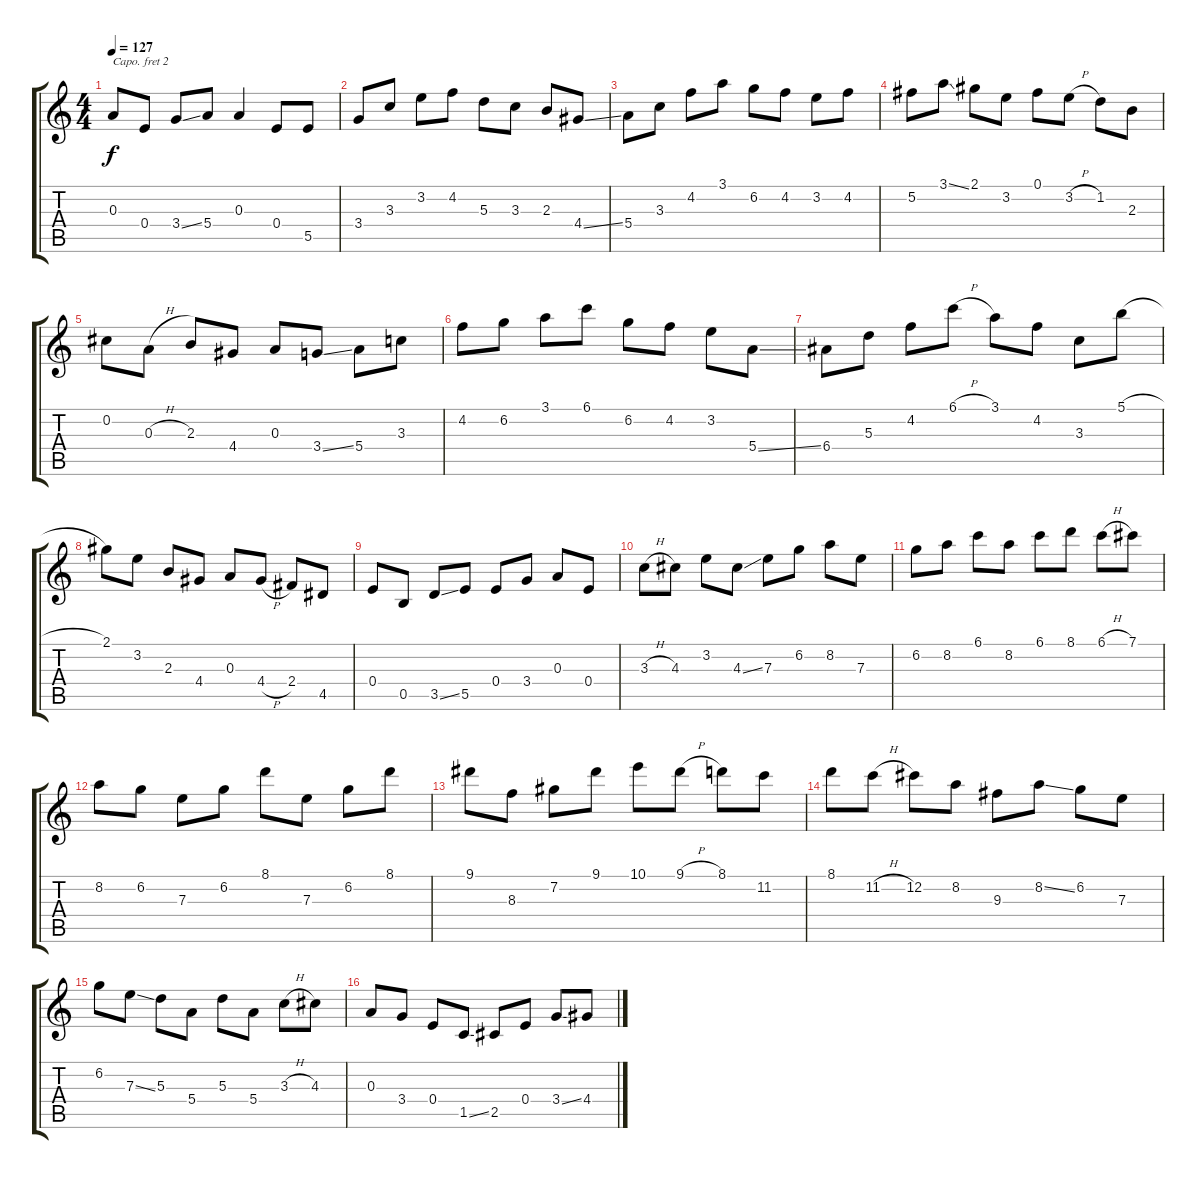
\track "" {instrument electricguitarjazz}
\staff {score tabs}
\capo 2
\tuning (E4 B3 G3 D3 A2 E2) {hide}
\ts (4 4)
\tempo 127
\clef g2
\ks c
0.3.8{dy f} 0.4.8 3.4{ss}.8 5.4.8 0.3.4 0.4.8 5.5.8 |
3.4.8 3.3.8 3.2.8 4.2.8 5.3.8 3.3.8 2.3.8 4.4{ss}.8 |
5.4.8 3.3.8 4.2.8 3.1.8 6.2.8 4.2.8 3.2.8 4.2.8 |
5.2.8 3.1{ss}.8 2.1.8 3.2.8 0.1.8 3.2{h}.8 1.2.8 2.3.8 |
0.2.8 0.3{h}.8 2.3.8 4.4.8 0.3.8 3.4{ss}.8 5.4.8 3.3.8 |
4.2.8 6.2.8 3.1.8 6.1.8 6.2.8 4.2.8 3.2.8 5.4{ss}.8 |
6.4.8 5.3.8 4.2.8 6.1{h}.8 3.1.8 4.2.8 3.3.8 5.1{h}.8 |
2.1.8 3.2.8 2.3.8 4.4.8 0.3.8 4.4{h}.8 2.4.8 4.5.8 |
0.4.8 0.5.8 3.5{ss}.8 5.5.8 0.4.8 3.4.8 0.3.8 0.4.8 |
3.3{h}.8 4.3.8 3.2.8 4.3{ss}.8 7.3.8 6.2.8 8.2.8 7.3.8 |
6.2.8 8.2.8 6.1.8 8.2.8 6.1.8 8.1.8 6.1{h}.8 7.1.8 |
8.2.8 6.2.8 7.3.8 6.2.8 8.1.8 7.3.8 6.2.8 8.1.8 |
9.1.8 8.3.8 7.2.8 9.1.8 10.1.8 9.1{h}.8 8.1.8 11.2.8 |
8.1.8 11.2{h}.8 12.2.8 8.2.8 9.3.8 8.2{ss}.8 6.2.8 7.3.8 |
6.2.8 7.3{ss}.8 5.3.8 5.4.8 5.3.8 5.4.8 3.3{h}.8 4.3.8 |
0.3.8 3.4.8 0.4.8 1.5{ss}.8 2.5.8 0.4.8 3.4{ss}.8 4.4.8
